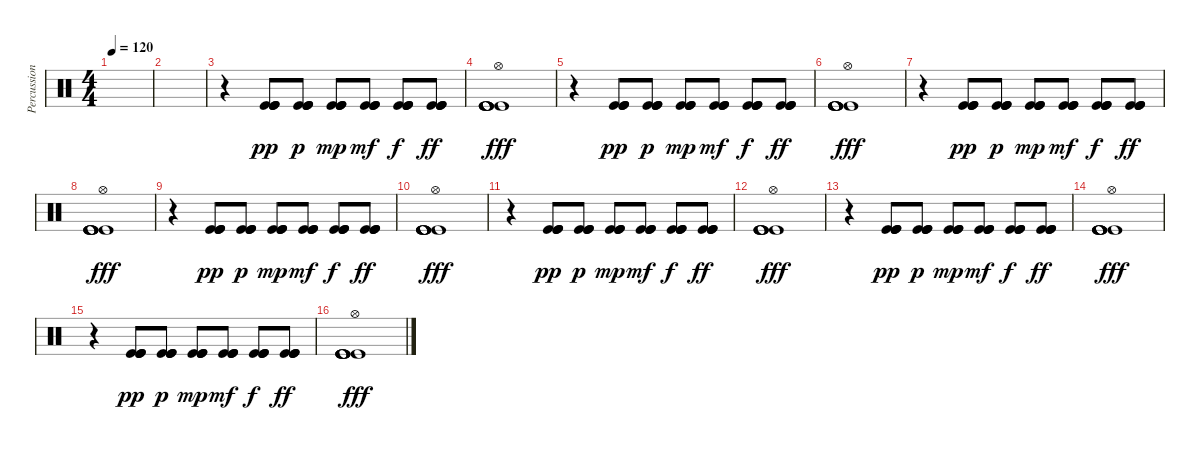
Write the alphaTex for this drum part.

\track ("Percussions" "Percussion") {instrument percussion}
\staff {score}
\articulation defaults
\ts (4 4)
\tempo 120
\clef neutral
\ks c
|
|
r.4 ("Kick (hit)" "Kick (hit)" "Kick (hit)" "Kick (hit)").8{dy pp} ("Kick (hit)" "Kick (hit)" "Kick (hit)" "Kick (hit)").8{dy p} ("Kick (hit)" "Kick (hit)" "Kick (hit)" "Kick (hit)").8{dy mp} ("Kick (hit)" "Kick (hit)" "Kick (hit)" "Kick (hit)").8{dy mf} ("Kick (hit)" "Kick (hit)" "Kick (hit)" "Kick (hit)").8{dy f} ("Kick (hit)" "Kick (hit)" "Kick (hit)" "Kick (hit)").8{dy ff} |
("Hi-Hat (open)" "Kick (hit)" "Kick (hit)" "Kick (hit)" "Kick (hit)" "Kick (hit)").1{dy fff} |
r.4 ("Kick (hit)" "Kick (hit)" "Kick (hit)" "Kick (hit)").8{dy pp} ("Kick (hit)" "Kick (hit)" "Kick (hit)" "Kick (hit)").8{dy p} ("Kick (hit)" "Kick (hit)" "Kick (hit)" "Kick (hit)").8{dy mp} ("Kick (hit)" "Kick (hit)" "Kick (hit)" "Kick (hit)").8{dy mf} ("Kick (hit)" "Kick (hit)" "Kick (hit)" "Kick (hit)").8{dy f} ("Kick (hit)" "Kick (hit)" "Kick (hit)" "Kick (hit)").8{dy ff} |
("Hi-Hat (open)" "Kick (hit)" "Kick (hit)" "Kick (hit)" "Kick (hit)" "Kick (hit)").1{dy fff} |
r.4 ("Kick (hit)" "Kick (hit)" "Kick (hit)" "Kick (hit)").8{dy pp} ("Kick (hit)" "Kick (hit)" "Kick (hit)" "Kick (hit)").8{dy p} ("Kick (hit)" "Kick (hit)" "Kick (hit)" "Kick (hit)").8{dy mp} ("Kick (hit)" "Kick (hit)" "Kick (hit)" "Kick (hit)").8{dy mf} ("Kick (hit)" "Kick (hit)" "Kick (hit)" "Kick (hit)").8{dy f} ("Kick (hit)" "Kick (hit)" "Kick (hit)" "Kick (hit)").8{dy ff} |
("Hi-Hat (open)" "Kick (hit)" "Kick (hit)" "Kick (hit)" "Kick (hit)" "Kick (hit)").1{dy fff} |
r.4 ("Kick (hit)" "Kick (hit)" "Kick (hit)" "Kick (hit)").8{dy pp} ("Kick (hit)" "Kick (hit)" "Kick (hit)" "Kick (hit)").8{dy p} ("Kick (hit)" "Kick (hit)" "Kick (hit)" "Kick (hit)").8{dy mp} ("Kick (hit)" "Kick (hit)" "Kick (hit)" "Kick (hit)").8{dy mf} ("Kick (hit)" "Kick (hit)" "Kick (hit)" "Kick (hit)").8{dy f} ("Kick (hit)" "Kick (hit)" "Kick (hit)" "Kick (hit)").8{dy ff} |
("Hi-Hat (open)" "Kick (hit)" "Kick (hit)" "Kick (hit)" "Kick (hit)" "Kick (hit)").1{dy fff} |
r.4 ("Kick (hit)" "Kick (hit)" "Kick (hit)" "Kick (hit)").8{dy pp} ("Kick (hit)" "Kick (hit)" "Kick (hit)" "Kick (hit)").8{dy p} ("Kick (hit)" "Kick (hit)" "Kick (hit)" "Kick (hit)").8{dy mp} ("Kick (hit)" "Kick (hit)" "Kick (hit)" "Kick (hit)").8{dy mf} ("Kick (hit)" "Kick (hit)" "Kick (hit)" "Kick (hit)").8{dy f} ("Kick (hit)" "Kick (hit)" "Kick (hit)" "Kick (hit)").8{dy ff} |
("Hi-Hat (open)" "Kick (hit)" "Kick (hit)" "Kick (hit)" "Kick (hit)" "Kick (hit)").1{dy fff} |
r.4 ("Kick (hit)" "Kick (hit)" "Kick (hit)" "Kick (hit)").8{dy pp} ("Kick (hit)" "Kick (hit)" "Kick (hit)" "Kick (hit)").8{dy p} ("Kick (hit)" "Kick (hit)" "Kick (hit)" "Kick (hit)").8{dy mp} ("Kick (hit)" "Kick (hit)" "Kick (hit)" "Kick (hit)").8{dy mf} ("Kick (hit)" "Kick (hit)" "Kick (hit)" "Kick (hit)").8{dy f} ("Kick (hit)" "Kick (hit)" "Kick (hit)" "Kick (hit)").8{dy ff} |
("Hi-Hat (open)" "Kick (hit)" "Kick (hit)" "Kick (hit)" "Kick (hit)" "Kick (hit)").1{dy fff} |
r.4 ("Kick (hit)" "Kick (hit)" "Kick (hit)" "Kick (hit)").8{dy pp} ("Kick (hit)" "Kick (hit)" "Kick (hit)" "Kick (hit)").8{dy p} ("Kick (hit)" "Kick (hit)" "Kick (hit)" "Kick (hit)").8{dy mp} ("Kick (hit)" "Kick (hit)" "Kick (hit)" "Kick (hit)").8{dy mf} ("Kick (hit)" "Kick (hit)" "Kick (hit)" "Kick (hit)").8{dy f} ("Kick (hit)" "Kick (hit)" "Kick (hit)" "Kick (hit)").8{dy ff} |
("Hi-Hat (open)" "Kick (hit)" "Kick (hit)" "Kick (hit)" "Kick (hit)" "Kick (hit)").1{dy fff}
